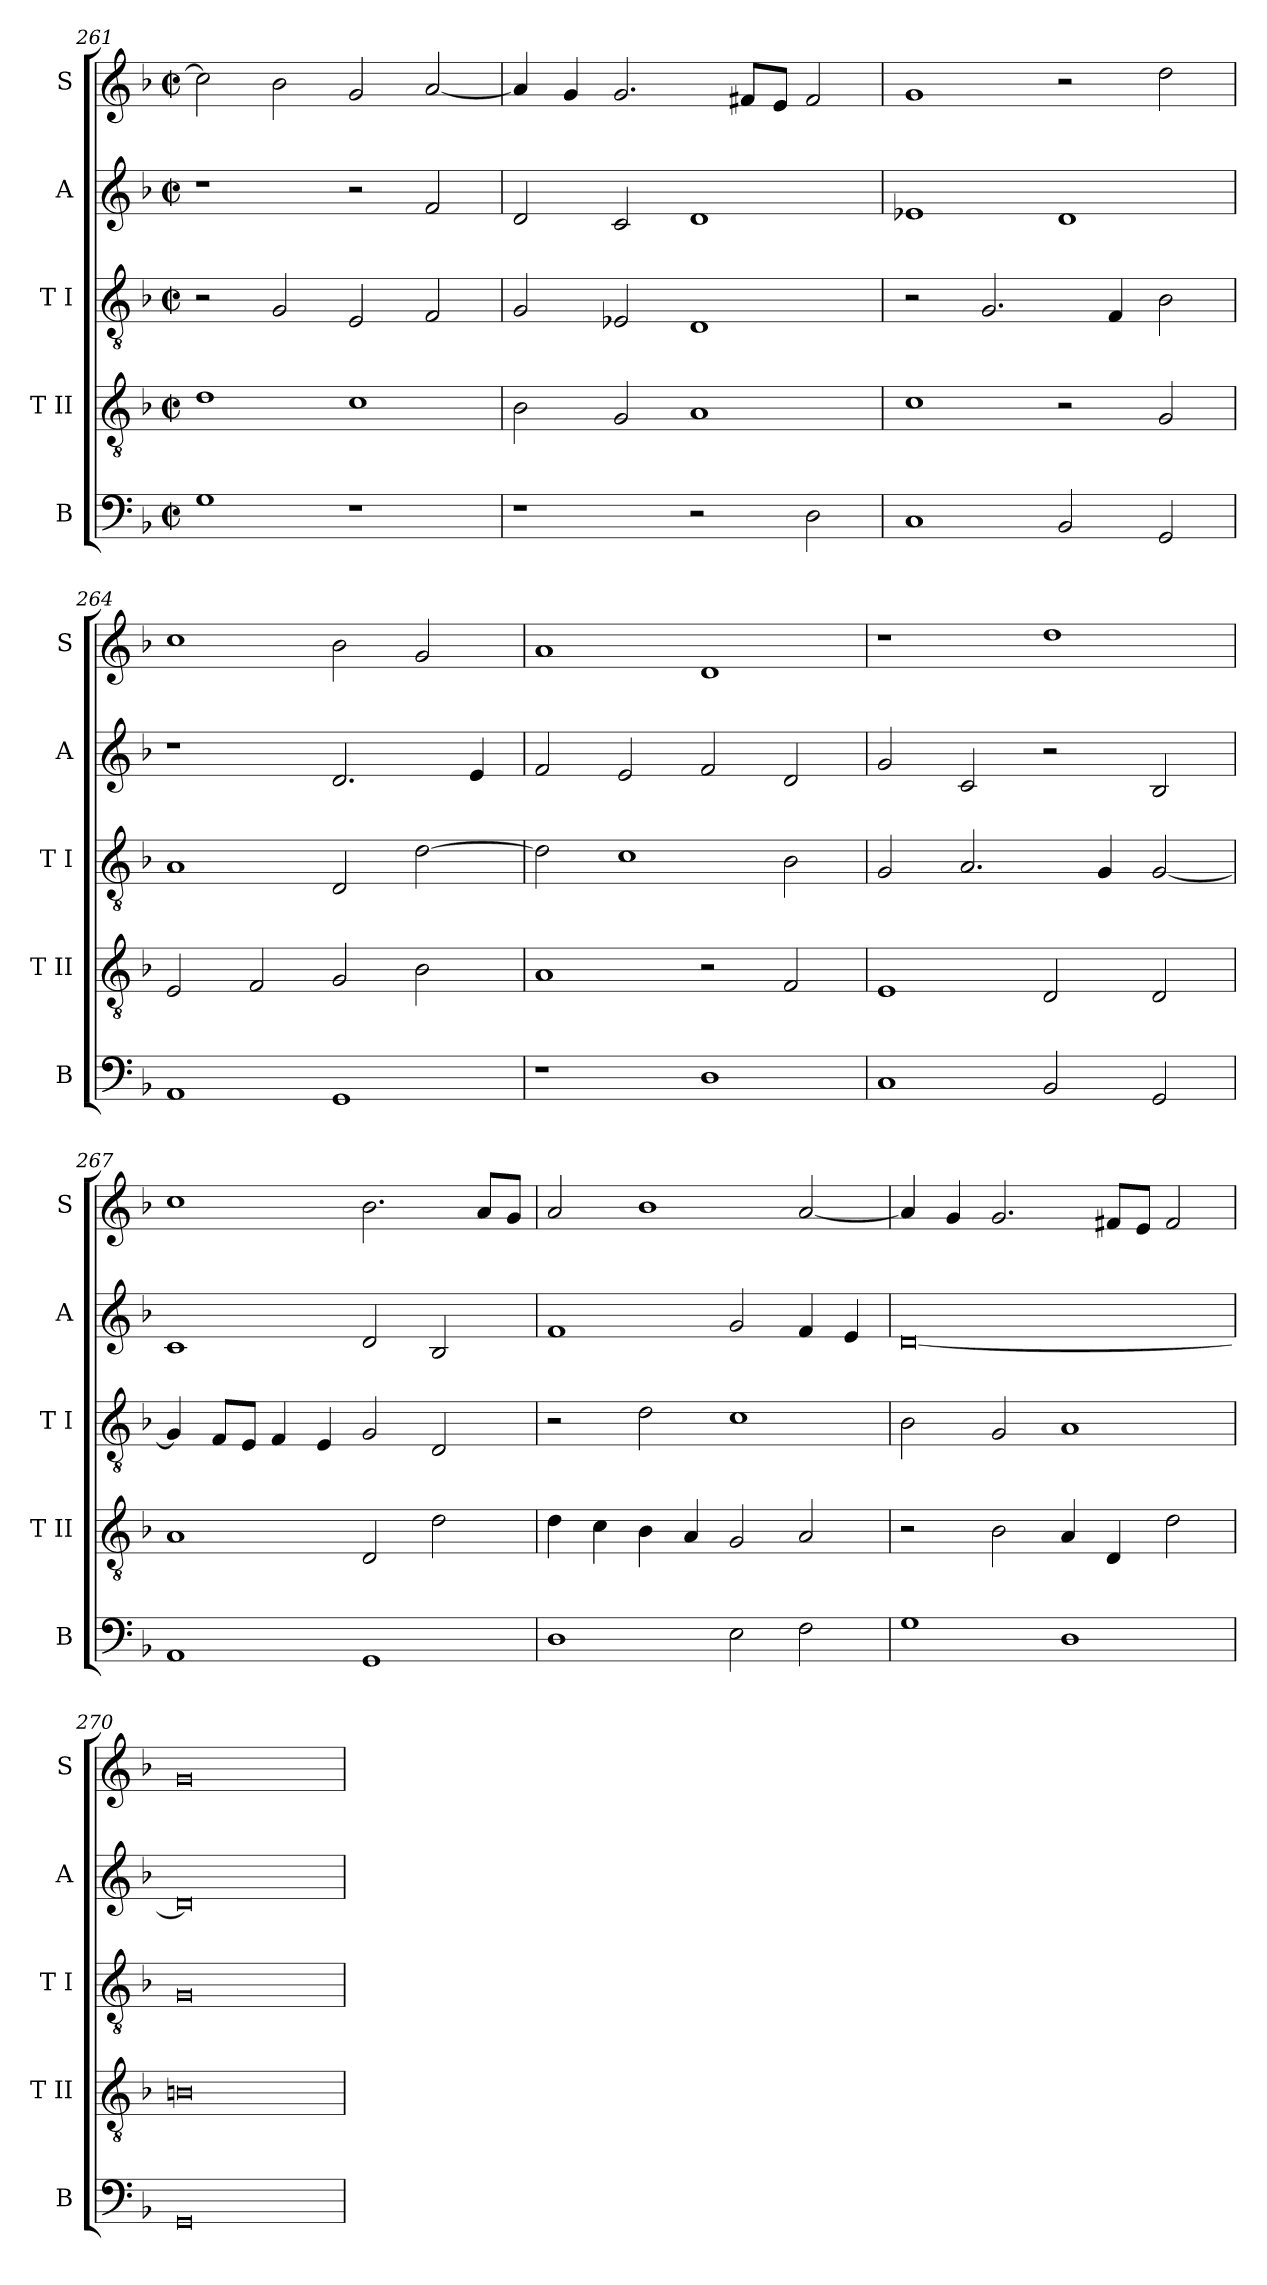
**kern	**kern	**kern	**kern	**kern
*part5	*part4	*part3	*part2	*part1
*staff5	*staff4	*staff3	*staff2	*staff1
*I"B	*I"T II	*I"T I	*I"A	*I"S
*I'B	*I'T II	*I'T I	*I'A	*I'S
*clefF4	*clefGv2	*clefGv2	*clefG2	*clefG2
*k[b-]	*k[b-]	*k[b-]	*k[b-]	*k[b-]
*F:	*F:	*F:	*F:	*F:
*M2/2	*M2/2	*M2/2	*M2/2	*M2/2
*met(c|)	*met(c|)	*met(c|)	*met(c|)	*met(c|)
=261	=261	=261	=261	=261
1G	1d	2r	1r	2cc\]
.	.	2G/	.	2b-\
1r	1c	2E/	2r	2g/
.	.	2F/	2f/	[<2a/
=262	=262	=262	=262	=262
1r	2B-\	2G/	2d/	4a/]
.	.	.	.	4g/
.	2G/	2E-X/	2c/	2.g/
2r	1A	1D	1d	.
.	.	.	.	8f#/L
.	.	.	.	8e/J
2D\	.	.	.	2f#/
=263	=263	=263	=263	=263
1C	1c	2r	1e-X	1g
.	.	2.G/	.	.
2BB-/	2r	.	1d	2r
.	.	4F/	.	.
2GG/	2G/	2B-\	.	2dd\
=264	=264	=264	=264	=264
1AA	2E/	1A	1r	1cc
.	2F/	.	.	.
1GG	2G/	2D/	2.d/	2b-\
.	2B-\	[<2d\	.	2g/
.	.	.	4e/	.
!!LO:LB:g=z
=265	=265	=265	=265	=265
1r	1A	2d\]	2f/	1a
.	.	1c	2e/	.
1D	2r	.	2f/	1d
.	2F/	2B-\	2d/	.
=266	=266	=266	=266	=266
1C	1E	2G/	2g/	1r
.	.	2.A/	2c/	.
2BB-/	2D/	.	2r	1dd
.	.	4G/	.	.
2GG/	2D/	[<2G/	2B-/	.
=267	=267	=267	=267	=267
1AA	1A	4G/]	1c	1cc
.	.	8F/L	.	.
.	.	8E/J	.	.
.	.	4F/	.	.
.	.	4E/	.	.
1GG	2D/	2G/	2d/	2.b-\
.	2d\	2D/	2B-/	.
.	.	.	.	8a/L
.	.	.	.	8g/J
=268	=268	=268	=268	=268
1D	4d\	2r	1f	2a/
.	4c\	.	.	.
.	4B-\	2d\	.	1b-
.	4A/	.	.	.
2E\	2G/	1c	2g/	.
2F\	2A/	.	4f/	[<2a/
.	.	.	4e/	.
=269	=269	=269	=269	=269
1G	2r	2B-\	[<0d	4a/]
.	.	.	.	4g/
.	2B-\	2G/	.	2.g/
1D	4A/	1A	.	.
.	4D/	.	.	8f#/L
.	.	.	.	8e/J
.	2d\	.	.	2f#/
=270	=270	=270	=270	=270
0GG	0Bn	0G	0d]	0g
=	=	=	=	=
*-	*-	*-	*-	*-
